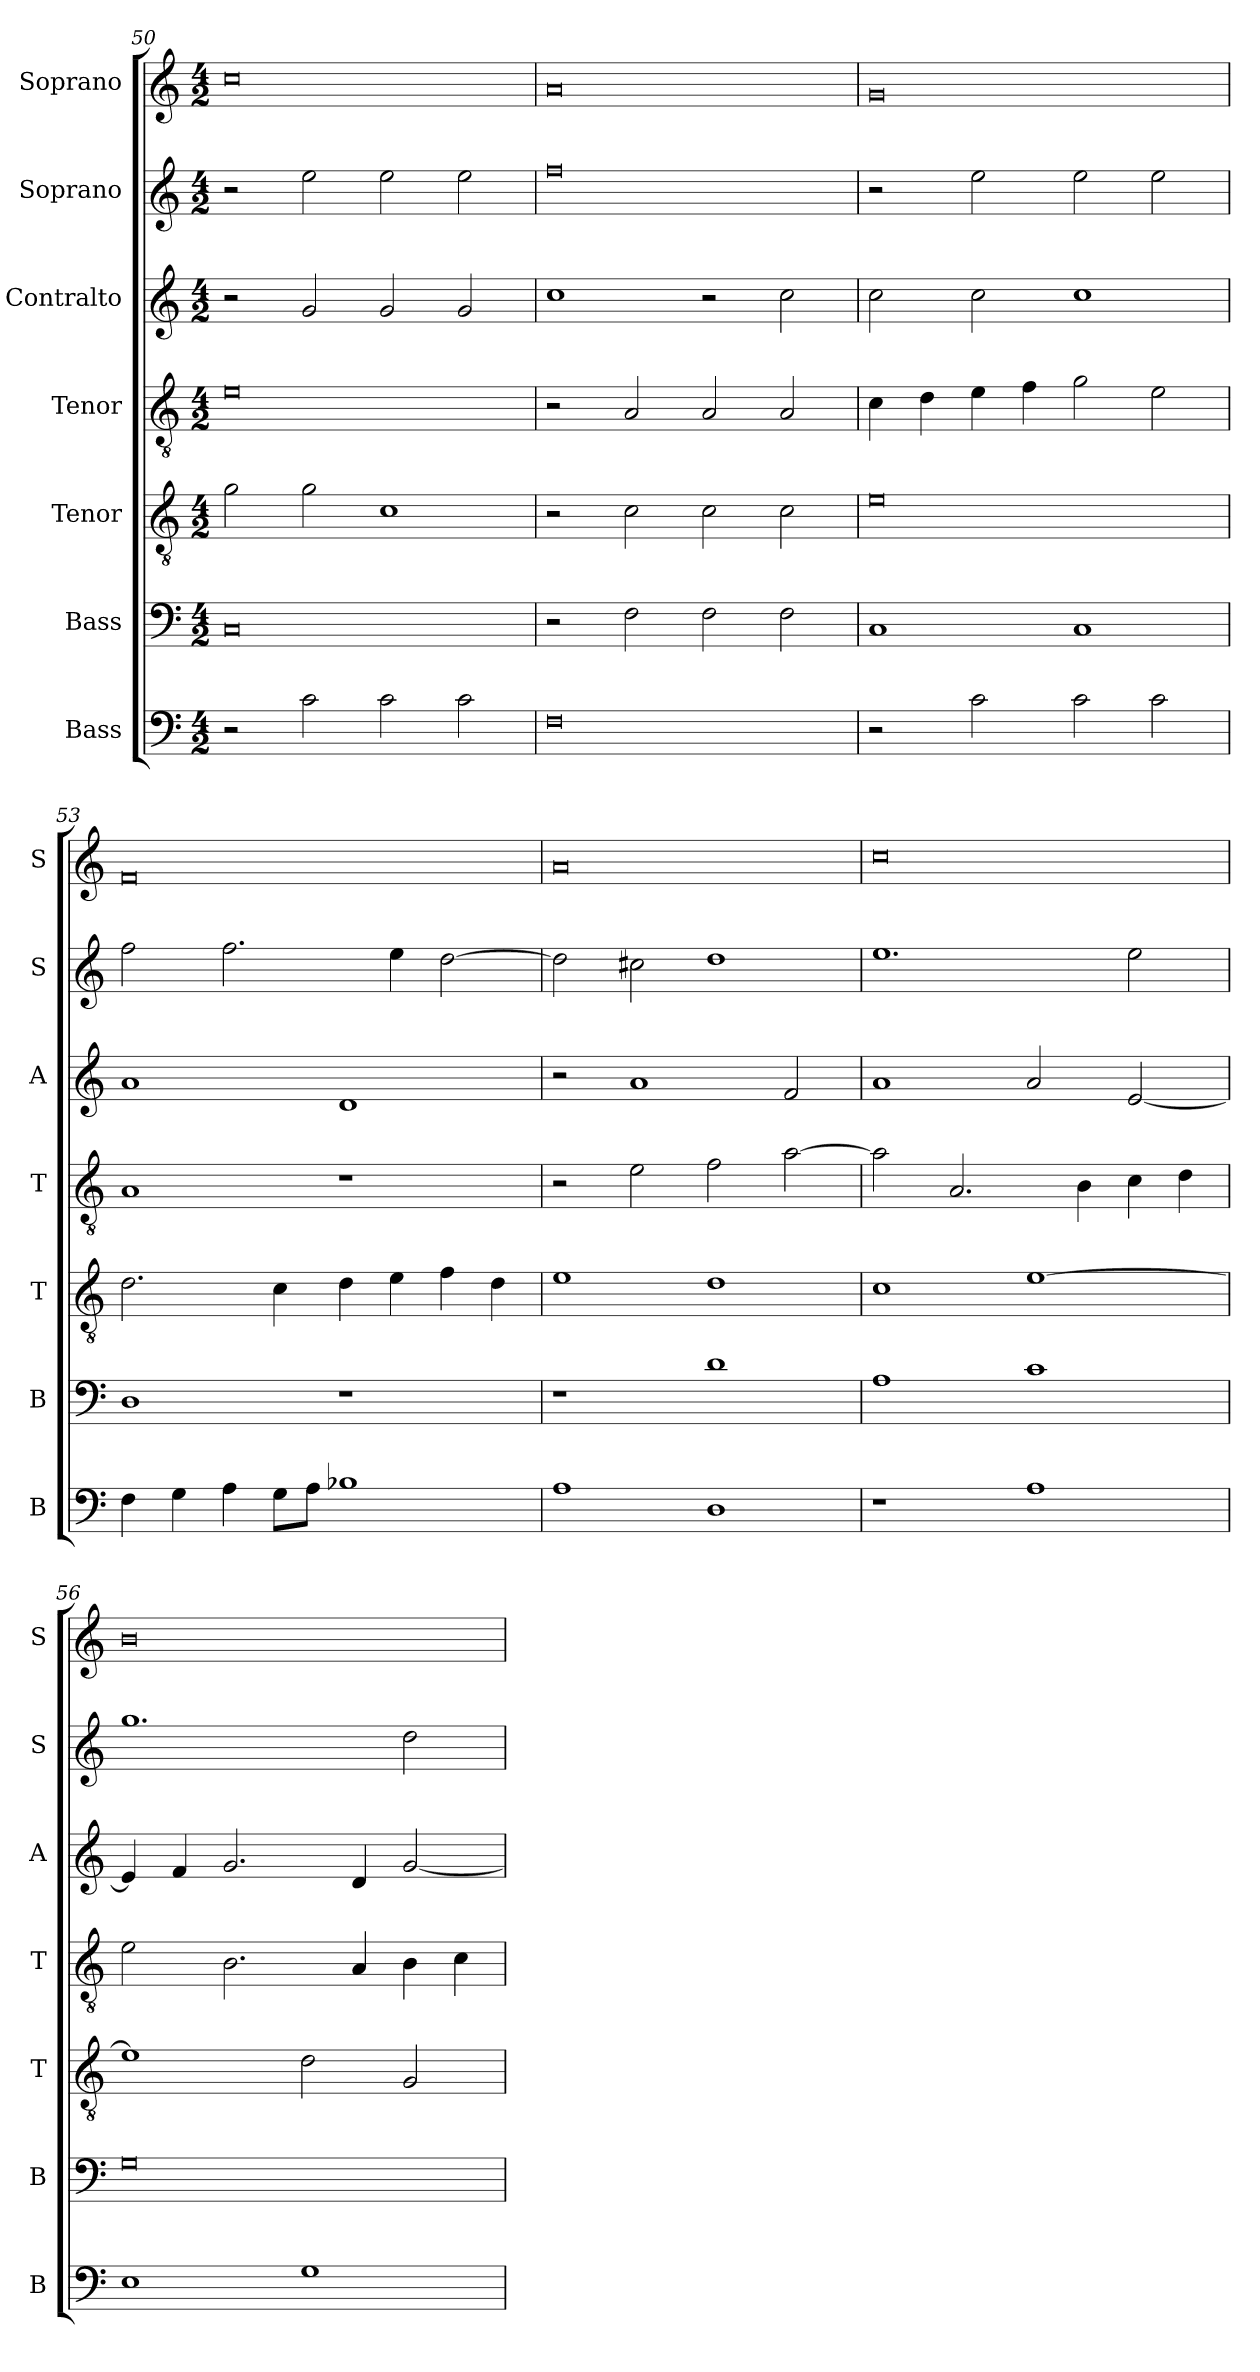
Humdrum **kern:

**kern	**kern	**kern	**kern	**kern	**kern	**kern
*part7	*part6	*part5	*part4	*part3	*part2	*part1
*staff7	*staff6	*staff5	*staff4	*staff3	*staff2	*staff1
*I"Bass	*I"Bass	*I"Tenor	*I"Tenor	*I"Contralto	*I"Soprano	*I"Soprano
*I'B	*I'B	*I'T	*I'T	*I'A	*I'S	*I'S
*clefF4	*clefF4	*clefGv2	*clefGv2	*clefG2	*clefG2	*clefG2
*k[]	*k[]	*k[]	*k[]	*k[]	*k[]	*k[]
*G:mix	*G:mix	*G:mix	*G:mix	*G:mix	*G:mix	*G:mix
*M4/2	*M4/2	*M4/2	*M4/2	*M4/2	*M4/2	*M4/2
=50	=50	=50	=50	=50	=50	=50
2r	0C	2g	0e	2r	2r	0cc
2c	.	2g	.	2g	2ee	.
2c	.	1c	.	2g	2ee	.
2c	.	.	.	2g	2ee	.
=51	=51	=51	=51	=51	=51	=51
0F	2r	2r	2r	1cc	0ff	0a
.	2F	2c	2A	.	.	.
.	2F	2c	2A	2r	.	.
.	2F	2c	2A	2cc	.	.
=52	=52	=52	=52	=52	=52	=52
2r	1C	0e	4c	2cc	2r	0g
.	.	.	4d	.	.	.
2c	.	.	4e	2cc	2ee	.
.	.	.	4f	.	.	.
2c	1C	.	2g	1cc	2ee	.
2c	.	.	2e	.	2ee	.
=53	=53	=53	=53	=53	=53	=53
4F	1D	2.d	1A	1a	2ff	0f
4G	.	.	.	.	.	.
4A	.	.	.	.	2.ff	.
8G\L	.	4c	.	.	.	.
8A\J	.	.	.	.	.	.
1B-X	1r	4d	1r	1d	.	.
.	.	4e	.	.	4ee	.
.	.	4f	.	.	[2dd	.
.	.	4d	.	.	.	.
=54	=54	=54	=54	=54	=54	=54
1A	1r	1e	2r	2r	2dd]	0a
.	.	.	2e	1a	2cc#X	.
1D	1d	1d	2f	.	1dd	.
.	.	.	[2a	2f	.	.
=55	=55	=55	=55	=55	=55	=55
1r	1A	1c	2a]	1a	1.ee	0cc
.	.	.	2.A	.	.	.
1A	1c	[1e	.	2a	.	.
.	.	.	4B	.	.	.
.	.	.	4c	[2e	2ee	.
.	.	.	4d	.	.	.
=56	=56	=56	=56	=56	=56	=56
1E	0G	1e]	2e	4e]	1.gg	0b
.	.	.	.	4f	.	.
.	.	.	2.B	2.g	.	.
1G	.	2d	.	.	.	.
.	.	.	4A	4d	.	.
.	.	2G	4B	[2g	2dd	.
.	.	.	4c	.	.	.
=	=	=	=	=	=	=
*-	*-	*-	*-	*-	*-	*-
